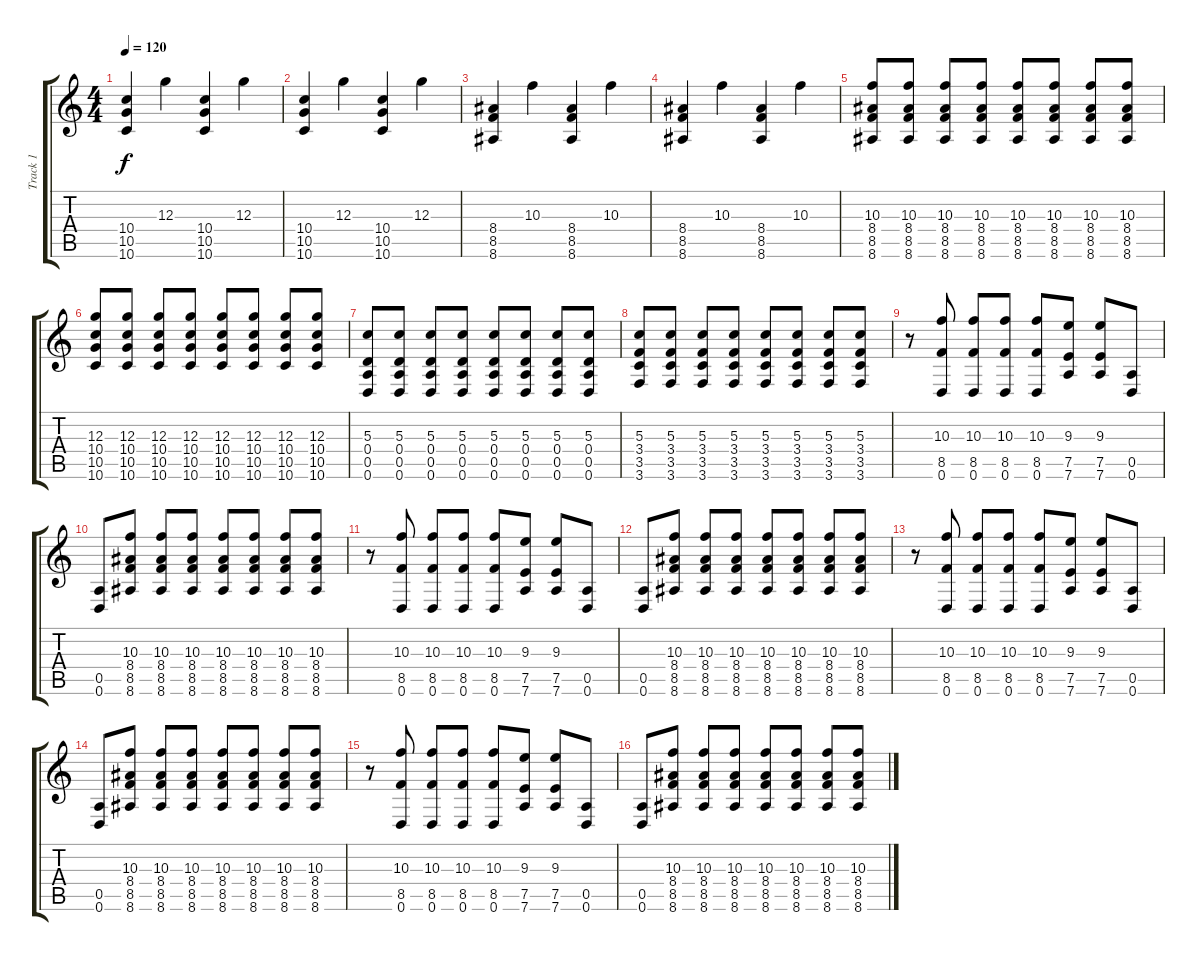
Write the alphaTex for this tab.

\track ("Track 1" "Track 1") {instrument distortionguitar}
\staff {score tabs}
\tuning (E4 B3 G3 D3 A2 D2) {hide}
\ts (4 4)
\tempo 120
\clef g2
\ks c
(10.4 10.5 10.6).4{dy f} 12.3.4 (10.4 10.5 10.6).4 12.3.4 |
(10.4 10.5 10.6).4 12.3.4 (10.4 10.5 10.6).4 12.3.4 |
(8.4 8.5 8.6).4 10.3.4 (8.4 8.5 8.6).4 10.3.4 |
(8.4 8.5 8.6).4 10.3.4 (8.4 8.5 8.6).4 10.3.4 |
(10.3 8.4 8.5 8.6).8 (10.3 8.4 8.5 8.6).8 (10.3 8.4 8.5 8.6).8 (10.3 8.4 8.5 8.6).8 (10.3 8.4 8.5 8.6).8 (10.3 8.4 8.5 8.6).8 (10.3 8.4 8.5 8.6).8 (10.3 8.4 8.5 8.6).8 |
(12.3 10.4 10.5 10.6).8 (12.3 10.4 10.5 10.6).8 (12.3 10.4 10.5 10.6).8 (12.3 10.4 10.5 10.6).8 (12.3 10.4 10.5 10.6).8 (12.3 10.4 10.5 10.6).8 (12.3 10.4 10.5 10.6).8 (12.3 10.4 10.5 10.6).8 |
(5.3 0.4 0.5 0.6).8 (5.3 0.4 0.5 0.6).8 (5.3 0.4 0.5 0.6).8 (5.3 0.4 0.5 0.6).8 (5.3 0.4 0.5 0.6).8 (5.3 0.4 0.5 0.6).8 (5.3 0.4 0.5 0.6).8 (5.3 0.4 0.5 0.6).8 |
(5.3 3.4 3.5 3.6).8 (5.3 3.4 3.5 3.6).8 (5.3 3.4 3.5 3.6).8 (5.3 3.4 3.5 3.6).8 (5.3 3.4 3.5 3.6).8 (5.3 3.4 3.5 3.6).8 (5.3 3.4 3.5 3.6).8 (5.3 3.4 3.5 3.6).8 |
r.8{volume 12 balance 8 instrument electricguitarclean} (10.3 8.5 0.6).8 (10.3 8.5 0.6).8 (10.3 8.5 0.6).8 (10.3 8.5 0.6).8 (9.3 7.5 7.6).8 (9.3 7.5 7.6).8 (0.5 0.6).8 |
(0.5 0.6).8 (10.3 8.4 8.5 8.6).8 (10.3 8.4 8.5 8.6).8 (10.3 8.4 8.5 8.6).8 (10.3 8.4 8.5 8.6).8 (10.3 8.4 8.5 8.6).8 (10.3 8.4 8.5 8.6).8 (10.3 8.4 8.5 8.6).8 |
r.8{volume 12 balance 8 instrument electricguitarclean} (10.3 8.5 0.6).8 (10.3 8.5 0.6).8 (10.3 8.5 0.6).8 (10.3 8.5 0.6).8 (9.3 7.5 7.6).8 (9.3 7.5 7.6).8 (0.5 0.6).8 |
(0.5 0.6).8 (10.3 8.4 8.5 8.6).8 (10.3 8.4 8.5 8.6).8 (10.3 8.4 8.5 8.6).8 (10.3 8.4 8.5 8.6).8 (10.3 8.4 8.5 8.6).8 (10.3 8.4 8.5 8.6).8 (10.3 8.4 8.5 8.6).8 |
r.8{volume 12 balance 8 instrument electricguitarclean} (10.3 8.5 0.6).8 (10.3 8.5 0.6).8 (10.3 8.5 0.6).8 (10.3 8.5 0.6).8 (9.3 7.5 7.6).8 (9.3 7.5 7.6).8 (0.5 0.6).8 |
(0.5 0.6).8 (10.3 8.4 8.5 8.6).8 (10.3 8.4 8.5 8.6).8 (10.3 8.4 8.5 8.6).8 (10.3 8.4 8.5 8.6).8 (10.3 8.4 8.5 8.6).8 (10.3 8.4 8.5 8.6).8 (10.3 8.4 8.5 8.6).8 |
r.8{volume 12 balance 8 instrument electricguitarclean} (10.3 8.5 0.6).8 (10.3 8.5 0.6).8 (10.3 8.5 0.6).8 (10.3 8.5 0.6).8 (9.3 7.5 7.6).8 (9.3 7.5 7.6).8 (0.5 0.6).8 |
(0.5 0.6).8 (10.3 8.4 8.5 8.6).8 (10.3 8.4 8.5 8.6).8 (10.3 8.4 8.5 8.6).8 (10.3 8.4 8.5 8.6).8 (10.3 8.4 8.5 8.6).8 (10.3 8.4 8.5 8.6).8 (10.3 8.4 8.5 8.6).8
